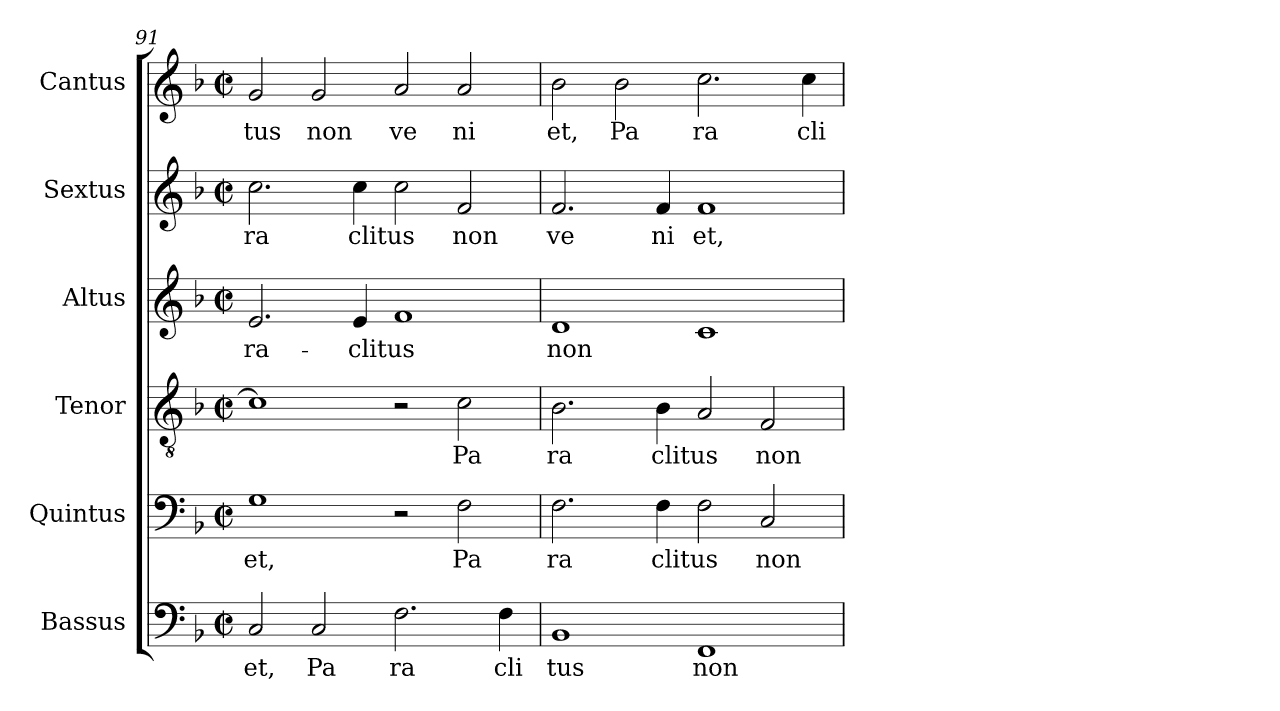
**kern	**text	**kern	**text	**kern	**text	**kern	**text	**kern	**text	**kern	**text
*part6	*part6	*part5	*part5	*part4	*part4	*part3	*part3	*part2	*part2	*part1	*part1
*staff6	*staff6	*staff5	*staff5	*staff4	*staff4	*staff3	*staff3	*staff2	*staff2	*staff1	*staff1
*I"Bassus	*	*I"Quintus	*	*I"Tenor	*	*I"Altus	*	*I"Sextus	*	*I"Cantus	*
*clefF4	*	*clefF4	*	*clefGv2	*	*clefG2	*	*clefG2	*	*clefG2	*
*k[b-]	*	*k[b-]	*	*k[b-]	*	*k[b-]	*	*k[b-]	*	*k[b-]	*
*F:	*	*F:	*	*F:	*	*F:	*	*F:	*	*F:	*
*M2/2	*	*M2/2	*	*M2/2	*	*M2/2	*	*M2/2	*	*M2/2	*
*met(c|)	*	*met(c|)	*	*met(c|)	*	*met(c|)	*	*met(c|)	*	*met(c|)	*
=91	=91	=91	=91	=91	=91	=91	=91	=91	=91	=91	=91
!	!LO:LY:b	!	!LO:LY:b:cj	!	!LO:LY:b	!	!LO:LY:b:cj	!	!LO:LY:b	!	!LO:LY:b
2C/	et,	1G	et,	1c]	.	2.e/	-ra-	2.cc\	ra	2g/	tus
!	!LO:LY:b	!	!	!	!	!	!	!	!	!	!LO:LY:b
2C/	Pa	.	.	.	.	.	.	.	.	2g/	non
!	!	!	!	!	!	!	!LO:LY:b:cj	!	!LO:LY:b	!	!
.	.	.	.	.	.	4e/	-clitus	4cc\	clitus	.	.
!	!LO:LY:b	!	!	!	!	!	!LO:LY:b:cj	!	!LO:LY:b	!	!LO:LY:b
2.F\	ra	2r	.	2r	.	1f	.	2cc\	.	2a/	ve
!	!	!	!LO:LY:b:cj	!	!LO:LY:b	!	!	!	!LO:LY:b	!	!LO:LY:b
.	.	2F\	Pa	2c\	Pa	.	.	2f/	non	2a/	ni
!	!LO:LY:b	!	!	!	!	!	!	!	!	!	!
4F\	cli	.	.	.	.	.	.	.	.	.	.
=92	=92	=92	=92	=92	=92	=92	=92	=92	=92	=92	=92
!	!LO:LY:b	!	!LO:LY:b:cj	!	!LO:LY:b	!	!LO:LY:b:cj	!	!LO:LY:b	!	!LO:LY:b
1BB-	tus	2.F\	ra	2.B-\	ra	1d	non	2.f/	ve	2b-\	et,
!	!	!	!	!	!	!	!	!	!	!	!LO:LY:b
.	.	.	.	.	.	.	.	.	.	2b-\	Pa
!	!	!	!LO:LY:b:cj	!	!LO:LY:b	!	!	!	!LO:LY:b	!	!
.	.	4F\	clitus	4B-\	clitus	.	.	4f/	ni	.	.
!	!LO:LY:b	!	!LO:LY:b:cj	!	!LO:LY:b	!	!LO:LY:b:cj	!	!LO:LY:b	!	!LO:LY:b
1FF	non	2F\	.	2A/	.	1c	.	1f	et,	2.cc\	ra
!	!	!	!LO:LY:b:cj	!	!LO:LY:b	!	!	!	!	!	!
.	.	2C/	non	2F/	non	.	.	.	.	.	.
!	!	!	!	!	!	!	!	!	!	!	!LO:LY:b
.	.	.	.	.	.	.	.	.	.	4cc\	cli
=	=	=	=	=	=	=	=	=	=	=	=
*-	*-	*-	*-	*-	*-	*-	*-	*-	*-	*-	*-
